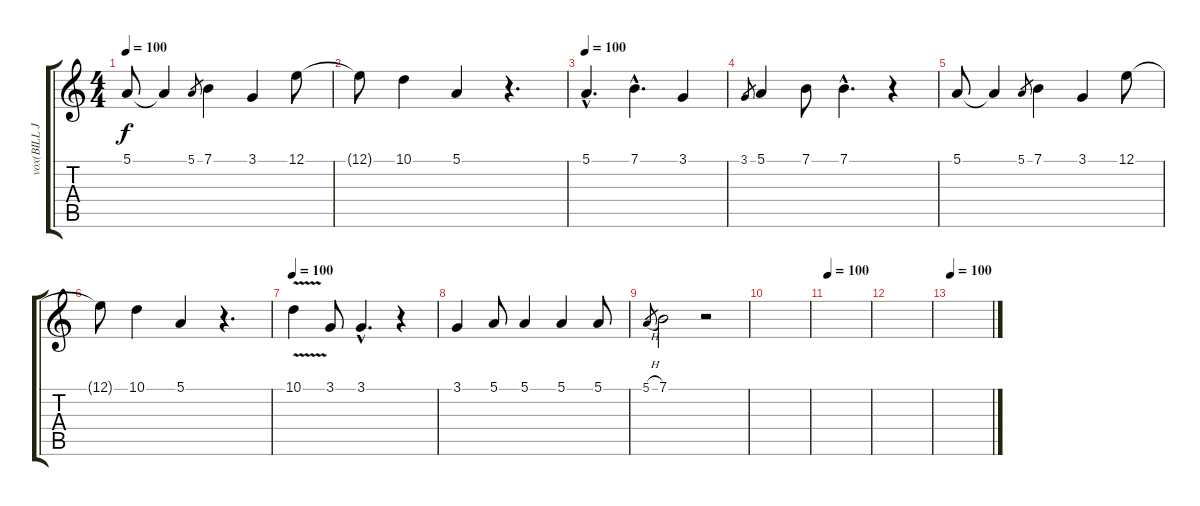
\track ("vox(BILL JOE ARMSTRONG)" "vox(BILL J") {instrument cello}
\staff {score tabs}
\tuning (E4 B3 G3 D3 A2 E2) {hide}
\ts (4 4)
\tempo 100
\clef g2
\ks c
5.1.8{dy f} 5.1{t}.4 5.1.8{gr} 7.1.4 3.1.4 12.1.8 |
12.1{t}.8 10.1.4 5.1.4 r.4{d} |
\tempo 100
5.1{hac}.4{d} 7.1{hac}.4{d} 3.1.4 |
3.1.8{gr} 5.1.4 7.1.8 7.1{hac}.4{d} r.4 |
5.1.8 5.1{t}.4 5.1.8{gr} 7.1.4 3.1.4 12.1.8 |
12.1{t}.8 10.1.4 5.1.4 r.4{d} |
\tempo 100
10.1{v}.4 3.1.8 3.1{hac}.4{d} r.4 |
3.1.4 5.1.8 5.1.4 5.1.4 5.1.8 |
5.1{h}.8{gr} 7.1.2 r.2 |
|
\tempo 100
|
|
\tempo 100
